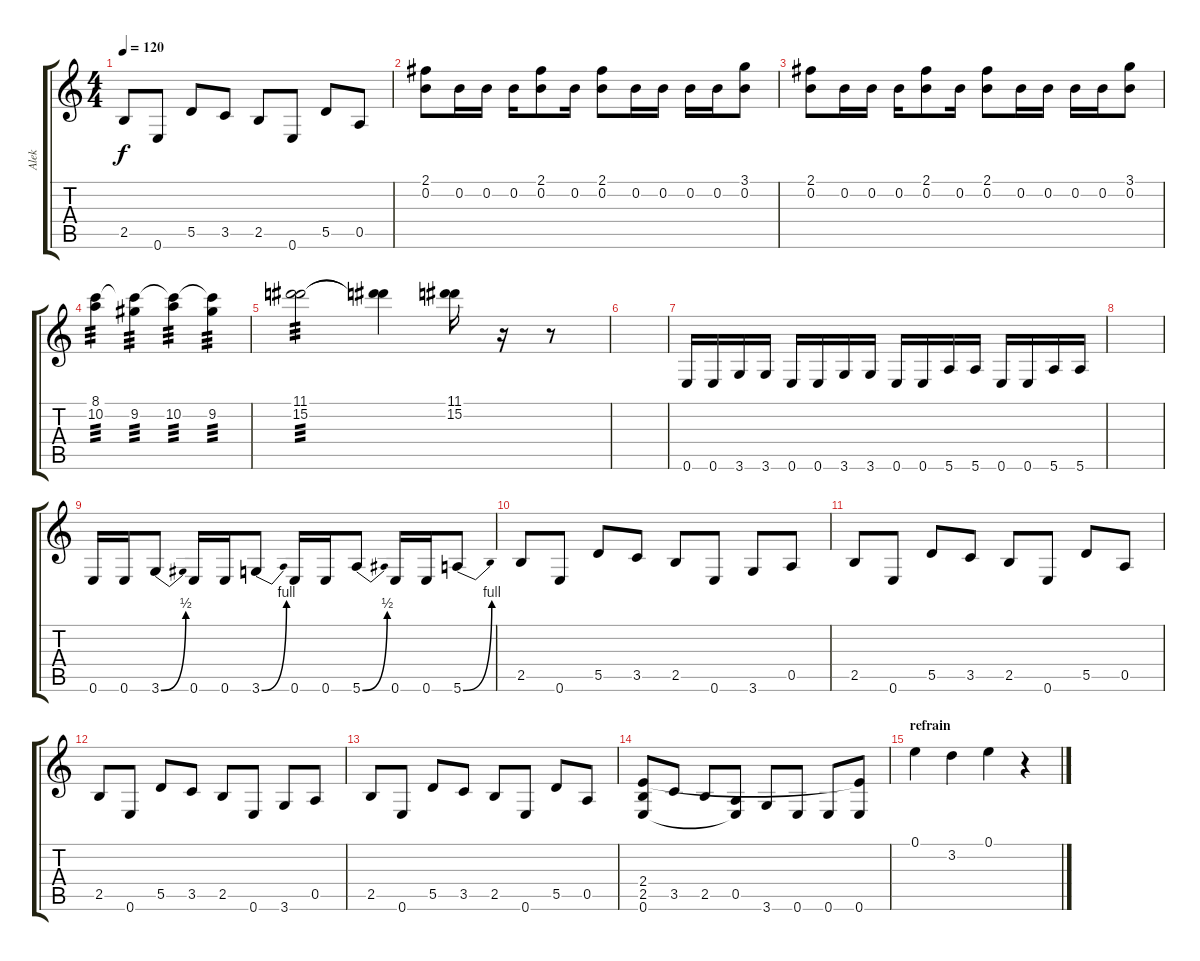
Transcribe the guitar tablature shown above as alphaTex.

\track ("Alek" "Alek") {instrument distortionguitar}
\staff {score tabs}
\tuning (E4 B3 G3 D3 A2 E2) {hide}
\ts (4 4)
\tempo 120
\clef g2
\ks c
2.5.8{dy f} 0.6.8 5.5.8 3.5.8 2.5.8 0.6.8 5.5.8 0.5.8 |
(2.1 0.2).8{volume 11} 0.2.16 0.2.16 0.2.16 (2.1 0.2).8 0.2.16 (2.1 0.2).8 0.2.16 0.2.16 0.2.16 0.2.16 (3.1 0.2).8 |
(2.1 0.2).8 0.2.16 0.2.16 0.2.16 (2.1 0.2).8 0.2.16 (2.1 0.2).8 0.2.16 0.2.16 0.2.16 0.2.16 (3.1 0.2).8 |
(8.1 10.2).4{tp 3 volume 13} (8.1{t} 9.2).4{tp 3} (8.1{t} 10.2).4{tp 3} (8.1{t} 9.2).4{tp 3} |
(11.1 15.2).2{tp 3} (11.1{t} 15.2{t}).4 (11.1 15.2).16{volume 14} r.16 r.8 |
|
0.6.16 0.6.16 3.6.16 3.6.16 0.6.16 0.6.16 3.6.16 3.6.16 0.6.16 0.6.16 5.6.16 5.6.16 0.6.16 0.6.16 5.6.16 5.6.16 |
|
0.6.16 0.6.16 3.6{be (bend 0 0 60 2)}.8 0.6.16 0.6.16 3.6{be (bend 0 0 60 4)}.8 0.6.16 0.6.16 5.6{be (bend 0 0 60 2)}.8 0.6.16 0.6.16 5.6{be (bend 0 0 60 4)}.8 |
2.5.8{volume 14 instrument distortionguitar} 0.6.8 5.5.8 3.5.8 2.5.8 0.6.8 3.6.8 0.5.8 |
2.5.8 0.6.8 5.5.8 3.5.8 2.5.8 0.6.8 5.5.8 0.5.8 |
2.5.8 0.6.8 5.5.8 3.5.8 2.5.8 0.6.8 3.6.8 0.5.8 |
2.5.8 0.6.8 5.5.8 3.5.8 2.5.8 0.6.8 5.5.8 0.5.8 |
(2.4 2.5 0.6).8 3.5.8 2.5.8 (0.5 0.6{t}).8 3.6.8 0.6.8 0.6.8 (2.4{t} 0.6).8 |
\section ("" "refrain")
0.1.4 3.2.4 0.1.4 r.4
